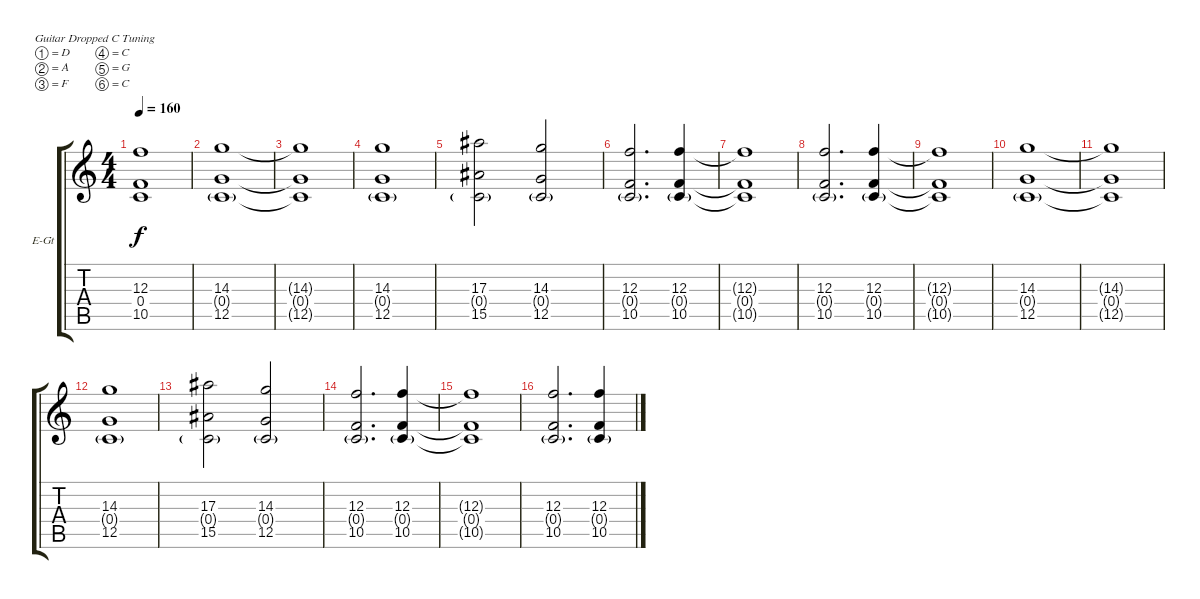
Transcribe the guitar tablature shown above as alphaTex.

\defaultSystemsLayout 4
\bracketExtendMode groupsimilarinstruments
\firstSystemTrackNameOrientation horizontal
\otherSystemsTrackNameOrientation horizontal
\track ("Jack" "E-Gt") {instrument distortionguitar}
\staff {score tabs}
\tuning (D4 A3 F3 C3 G2 C2)
\ts (4 4)
\tempo 160
\clef g2
\ks c
(10.5{t} 12.3{t} 0.4{t}).1{dy f} |
(12.5 14.3 0.4{g}).1 |
(12.5{t} 14.3{t} 0.4{t}).1 |
(12.5 14.3 0.4{g}).1 |
(15.5 17.3 0.4{g}).2 (12.5 14.3 0.4{g}).2 |
(10.5 12.3 0.4{g}).2{d} (10.5 12.3 0.4{g}).4 |
(10.5{t} 12.3{t} 0.4{t}).1 |
(10.5 12.3 0.4{g}).2{d} (10.5 12.3 0.4{g}).4 |
(10.5{t} 12.3{t} 0.4{t}).1 |
(12.5 14.3 0.4{g}).1 |
(12.5{t} 14.3{t} 0.4{t}).1 |
(12.5 14.3 0.4{g}).1 |
(15.5 17.3 0.4{g}).2 (12.5 14.3 0.4{g}).2 |
(10.5 12.3 0.4{g}).2{d} (10.5 12.3 0.4{g}).4 |
(10.5{t} 12.3{t} 0.4{t}).1 |
(10.5 12.3 0.4{g}).2{d} (10.5 12.3 0.4{g}).4
